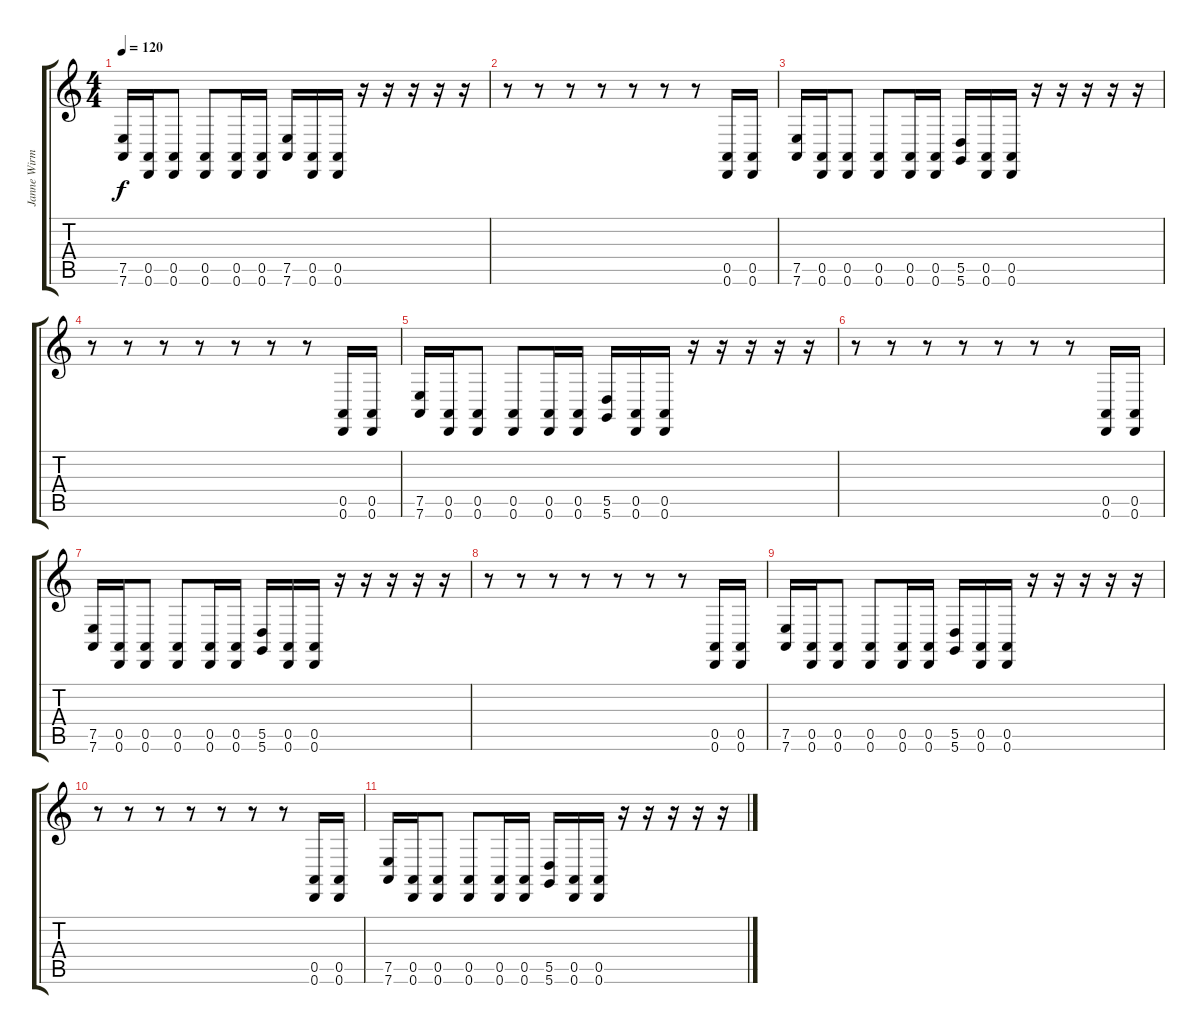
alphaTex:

\track ("Janne Wirman" "Janne Wirm") {instrument electricgrandpiano}
\staff {score tabs}
\tuning (E4 B3 G3 D3 A2 D2) {hide}
\ts (4 4)
\tempo 120
\clef g2
\ks c
(7.5 7.6).16{dy f} (0.5 0.6).16 (0.5 0.6).8 (0.5 0.6).8 (0.5 0.6).16 (0.5 0.6).16 (7.5 7.6).16 (0.5 0.6).16 (0.5 0.6).16 r.16 r.16 r.16 r.16 r.16 |
r.8 r.8 r.8 r.8 r.8 r.8 r.8 (0.5 0.6).16 (0.5 0.6).16 |
(7.5 7.6).16 (0.5 0.6).16 (0.5 0.6).8 (0.5 0.6).8 (0.5 0.6).16 (0.5 0.6).16 (5.5 5.6).16 (0.5 0.6).16 (0.5 0.6).16 r.16 r.16 r.16 r.16 r.16 |
r.8 r.8 r.8 r.8 r.8 r.8 r.8 (0.5 0.6).16 (0.5 0.6).16 |
(7.5 7.6).16 (0.5 0.6).16 (0.5 0.6).8 (0.5 0.6).8 (0.5 0.6).16 (0.5 0.6).16 (5.5 5.6).16 (0.5 0.6).16 (0.5 0.6).16 r.16 r.16 r.16 r.16 r.16 |
r.8 r.8 r.8 r.8 r.8 r.8 r.8 (0.5 0.6).16 (0.5 0.6).16 |
(7.5 7.6).16 (0.5 0.6).16 (0.5 0.6).8 (0.5 0.6).8 (0.5 0.6).16 (0.5 0.6).16 (5.5 5.6).16 (0.5 0.6).16 (0.5 0.6).16 r.16 r.16 r.16 r.16 r.16 |
r.8 r.8 r.8 r.8 r.8 r.8 r.8 (0.5 0.6).16 (0.5 0.6).16 |
(7.5 7.6).16 (0.5 0.6).16 (0.5 0.6).8 (0.5 0.6).8 (0.5 0.6).16 (0.5 0.6).16 (5.5 5.6).16 (0.5 0.6).16 (0.5 0.6).16 r.16 r.16 r.16 r.16 r.16 |
r.8 r.8 r.8 r.8 r.8 r.8 r.8 (0.5 0.6).16 (0.5 0.6).16 |
(7.5 7.6).16 (0.5 0.6).16 (0.5 0.6).8 (0.5 0.6).8 (0.5 0.6).16 (0.5 0.6).16 (5.5 5.6).16 (0.5 0.6).16 (0.5 0.6).16 r.16 r.16 r.16 r.16 r.16
